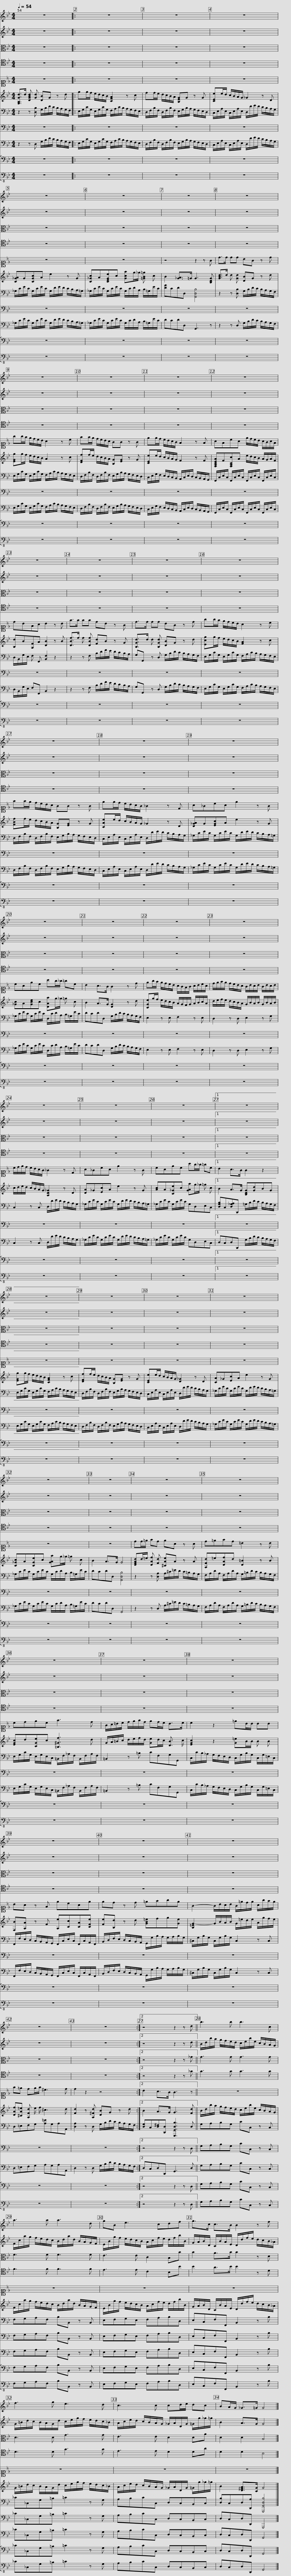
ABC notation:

X:1
%%score 1 2 3 4 5 { 6 | 7 } 8 9 [ 10 11 ]
L:1/8
Q:1/4=54
M:4/4
I:linebreak $
K:Bb
V:1 treble
V:2 treble
V:3 alto
V:4 tenor
V:5 alto1
V:6 treble
V:7 bass
V:8 bass
V:9 bass
V:10 bass
V:11 bass-8
V:1
 z8 |: z8 | z8 |$ z8 | z8 |$ %5
 z8 | z8 | z8 |$ z8 | z8 | %10
 z8 |$ z8 | z8 | z8 |$ z8 | %15
 z8 | z8 |$ z8 | z8 |$ z8 | %20
 z8 |$ z8 | z8 |$ z8 | z8 |$ %25
 z8 |1 z8 | z8 |$ z8 | z8 |$ %30
 z8 | z8 | z8 |$ z8 | z8 |$ %35
 z8 | z8 |$ z8 | z8 | z8 |$ %40
 z8 |$ z8 | z8 :|2$ z4 z2 z d || b3 b b3 c |$ %45
 a3 a a3 d | gB e3 cdf |$ g>c c>B B2 z f | f3 g e3 d |$ c3 c cd/e/ dc | %50
 BA/G/ _G>=G G4 |] %51
V:2
 z8 |: z8 | z8 |$ z8 | z8 |$ %5
 z8 | z8 | z8 |$ z8 | z8 | %10
 z8 |$ z8 | z8 | z8 |$ z8 | %15
 z8 | z8 |$ z8 | z8 |$ z8 | %20
 z8 |$ z8 | z8 |$ z8 | z8 |$ %25
 z8 |1 z8 | z8 |$ z8 | z8 |$ %30
 z8 | z8 | z8 |$ z8 | z8 |$ %35
 z8 | z8 |$ z8 | z8 | z8 |$ %40
 z8 |$ z8 | z8 :|2$ z4 z2 z d || B/d/b/a/ g/f/e/d/ c/e/b/e/ c/B/A/G/ |$ %45
 F/c/a/g/ f/e/d/c/ B/d/a/d/ B/A/G/F/ | E/B/g/f/ e/d/c/B/ A/c/f/e/ d/f/b/B/ |$ G/A/B/D/ C/B/A/E/ D/d/f/e/ d/c/B/_A/ | G/=B/d/c/ B/A/G/d/ c/e/g/f/ e/d/c/_B/ |$ A/c/e/d/ c/B/A/G/ _G/A/D/G/ =G/g/_g/=g/ | %50
 B2 A>G G4 |] %51
V:3
 z8 |: z8 | z8 |$ z8 | z8 |$ %5
 z8 | z8 | z8 |$ z8 | z8 | %10
 z8 |$ z8 | z8 | z8 |$ z8 | %15
 z8 | z8 |$ z8 | z8 |$ z8 | %20
 z8 |$ z8 | z8 |$ z8 | z8 |$ %25
 z8 |1 z8 | z8 |$ z8 | z8 |$ %30
 z8 | z8 | z8 |$ z8 | z8 |$ %35
 z8 | z8 |$ z8 | z8 | z8 |$ %40
 z8 |$ z8 | z8 :|2$ z4 z2 z _G || G3 G G3 G |$ %45
 F3 F F3 F | E3 E C2 B,B |$ B2 A>B B2 z D | D3 D G3 G |$ E3 E D2 DA | %50
 D2 D2 B,4 |] %51
V:4
 z8 |: z8 | z8 |$ z8 | z8 |$ %5
 z8 | z8 | z8 |$ z8 | z8 | %10
 z8 |$ z8 | z8 | z8 |$ z8 | %15
 z8 | z8 |$ z8 | z8 |$ z8 | %20
 z8 |$ z8 | z8 |$ z8 | z8 |$ %25
 z8 |1 z8 | z8 |$ z8 | z8 |$ %30
 z8 | z8 | z8 |$ z8 | z8 |$ %35
 z8 | z8 |$ z8 | z8 | z8 |$ %40
 z8 |$ z8 | z8 :|2$ z4 z2 z _G || G3 G G3 G |$ %45
 F3 F F3 F | E3 E C2 B,B |$ B2 A>B B2 z D | D3 D G3 G |$ E3 E D2 DA | %50
 D2 D2 B,4 |] %51
V:5
 z8 |: z8 | z8 |$ z8 | z8 |$ %5
 z8 | z4 z2 z G | d>d dd BG z d |$ gg/f/ e/d/c/B/ A2 z c | ff/e/ d/c/B/A/ GG z G | %10
 ee/d/ c/B/A/G/ F2 z F |$ AFcA e/d/c/B/ A/G/A/F/ | dBFA B2 z B | f>f ff dB z G |$ d>d dd BG z d | %15
 gg/f/ e/d/c/B/ A2 z c | ff/e/ d/c/B/A/ GG z G |$ ee/d/ c/B/A/G/ _G2 z D | A_GcA e2 z G |$ cAec ag/_g/ =gc | %20
 B2 A>G G2 z d |$ eg/f/ e/d/c/B/ A/G/F/G/ A/B/c/A/ | d/e/f/e/ d/c/B/A/ G/B/A/B/ G/B/A/B/ |$ c/d/e/d/ c/B/A/G/ _G2 z D | A_GcA e2 z G |$ %25
 cAec ag/_g/ =gc |1 B2 A>G G2 z2 | z8 |$ z8 | z8 |$ %30
 z8 | z8 | z8 |$ dd/=e/ fd eA z A | d=efd =B2 z B |$ %35
 cdec f3 d | G/A/=B/c/ d/e/f/d/ ed/c/ B>c |$ c2 z2 =eB/B/ BB | BA z F ecAe | ed z d =efge |$ %40
 G2- G/B/A/B/ G/=e/d/e/ A/g/f/e/ |$ f=e de/f/ ^c3 d | d2 z2 z4 :|2$ B2 A>G G3 z || z8 |$ %45
 z8 | z8 |$ z8 | z8 |$ z8 | %50
 z8 |] %51
V:6
 [G,B,Gd]>d [DGBd] [Gd] [DB]G z d |: gg/f/ e/d/c/B/ [CFA]2 z c | ff/e/ d/c/B/A/ [B,EG]G z G |$ [CEe]e/d/ c/B/A/G/ _G2 z D | [C_GA]G[CGc]A e2 z G |$ %5
 [C_Gc]A[CEGe]c [Gca]g/_g/ [=GB=g] c | B2 [_GA]>=G G3 [B,DG] | [GBd]>d d [Gd] [DB]G z d |$ [EGg]g/f/ e/d/c/B/ A2 z c | [DFf]f/e/ d/c/B/A/ [B,G][EG] z G | %10
 [CEe]e/d/ c/B/A/G/ F2 z F |$ [F,A,CEA]F[F,A,Cc]A e/d/c/B/ A/G/A/F/ | [B,d]B[A,F]A [DB]2 z B | [DBf]>f f [DBf] [Fd]B z G |$ [B,Gd]>d d [B,Gd] [DB]G z d | %15
 [Ecg]g/f/ e/d/c/B/ [FA]2 z c | [FBf]f/e/ d/c/B/A/ [B,G][EG] z G |$ [CAe]e/d/ c/B/A/G/ _G2 z D | [D_GA]G[EGc]A e2 z G |$ [_Gc]A[Gce]c [DAa]g/_g/ =g c | %20
 B2 A>G [DG]2 z d |$ [CGe]g/f/ e/d/c/B/ A/G/F/G/ A/B/c/A/ | d/e/f/e/ d/c/B/A/ G/B/A/B/ G/B/A/B/ |$ c/d/e/d/ c/B/A/G/ [A,D_G]2 z D | [DA]_G[Ec]A e2 z G |$ %25
 [Ac]A[C_Ge]c [GAa]g/_g/ =g c |1 B2 A>G [B,DG][Gd]BG | [EGg]g/f/ e/d/c/B/ [CFA]2 z c |$ [DFf]f/e/ d/c/B/A/ [B,G][EG] z G | [CEe]e/d/ c/B/A/G/ [D_G]2 z D |$ %30
 [CA]_G[Ec]A e2 z G | [C_Gc]A[CGe]c [GAa]g/_g/ =g c | B2 A>G G4 |$ [DFAd]d/=e/ [DAf] [Fd] [^CAe]A z A | [A,Fd]=e[DAf]d [D=B]2 z B |$ %35
 [EGc]d[CGe]c [=B,^Gf]3 d | G/A/=B/c/ d/e/f/d/ [Ge]d/c/ [DB]3/2 c/ |$ [EGc]2 z2 [G=e]B/B/ B B | [F,B][A,A] z F [A,e][Cc][CA][CFe] | [Fe][B,d] z d [GB=e]fg[Ge] |$ %40
 [B,=EG-]2 G/B/A/B/ G/=e/d/e/ A/g/f/e/ |$ [DAf][^CA=e] [A,Fd] e/ f/ ^c3 d | [Fd]2 z [A,^Fd] [DB]G z d :|2$ B2 A>G G3 [Fd] || B/d/b/a/ g/f/e/d/ c/e/b/e/ c/B/A/G/ |$ %45
 F/c/a/g/ f/e/d/c/ B/d/a/d/ B/A/G/F/ | E/B/g/f/ e/d/c/B/ A/c/f/e/ d/f/b/B/ |$ G/A/B/D/ C/B/A/E/ D/d/f/e/ d/c/B/_A/ | G/=B/d/c/ B/A/G/d/ c/e/g/f/ e/d/c/_B/ |$ A/c/e/d/ c/B/A/G/ _G/A/D/G/ =G/g/_g/=g/ | %50
 B2 [D^FA]>[CG] G4 |] %51
V:7
 z2 z [D,B,] G,/B,/D/C/ B,/A,/G,/F,/ |: E,/G,/C/G,/ E,/G,/C/G,/ F,/A,/C/B,/ A,/G,/F,/E,/ | D,/F,/B,/F,/ D,/F,/B,/F,/ E,/G,/B,/A,/ G,/F,/E,/D,/ |$ C,/E,/A,/E,/ C,/E,/A,/E,/ D,/D/E/D/ C/B,/A,/G,/ | _G,/C/E/C/ G,/C/E/C/ G,/D/E/D/ C/B,/A,/=G,/ |$ %5
 _G,/C/E/C/ G,/C/E/C/ G,/C/D/A,/ B,/=G,/E/C/ | [DG]CDD, [G,,D,B,]4 | z2 z [D,B,] G,/B,/D/C/ B,/A,/G,/F,/ |$ E,/G,/C/G,/ E,/G,/C/G,/ F,/A,/C/B,/ A,/G,/F,/E,/ | D,/F,/B,/F,/ D,/F,/B,/F,/ E,/G,/B,/A,/ G,/F,/E,/D,/ | %10
 C,/E,/G,/F,/ E,/D,/C,/B,,/ A,,/C,/E,/D,/ C,/B,,/A,,/G,,/ |$ F,,/C,/E,/C,/ F,,/C,/E,/C,/ F,,/C,/E,/C,/ F,,/C,/E,/C,/ | D,/B,,/G,/E,/ F, F,, [B,,F,]2 z2 | z2 z F, B,/D/F/E/ D/C/B,/A,/ |$ G,G,, z D, G,/B,/D/C/ B,/A,/G,/F,/ | %15
 E,/G,/C/G,/ E,/G,/C/G,/ F,/A,/C/B,/ A,/G,/F,/E,/ | D,/F,/B,/F,/ D,/F,/B,/F,/ E,/G,/B,/A,/ G,/F,/E,/D,/ |$ C,/E,/A,/E,/ C,/E,/A,/E,/ D,/D/E/D/ C/B,/A,/G,/ | _G,/C/E/C/ G,/C/E/C/ G,/D/E/D/ C/B,/A,/=G,/ |$ _G,/C/E/C/ G,/C/E/C/ D,/C/D/A,/ B,/=G,/E/C/ | %20
 DCDD, G,/B,/D/C/ B,/A,/G,/F,/ |$ E,2 z E, F,2 z E, | D,2 z D, E,2 z G, |$ C,2 z C, D,/D/E/D/ C/B,/A,/G,/ | _G,/C/E/C/ G,/C/E/C/ G,/D/E/D/ C/B,/A,/=G,/ |$ %25
 _G,/C/E/C/ G,/C/E/C/ G,D,E,C, |1 [D,G,B,]C,[D,_G,A,]D,, =G,/B,/D/C/ B,/A,/G,/F,/ | E,/G,/C/G,/ E,/G,/C/G,/ F,/A,/C/B,/ A,/G,/F,/E,/ |$ D,/F,/B,/F,/ D,/F,/B,/F,/ E,/G,/B,/A,/ G,/F,/E,/D,/ | C,/E,/A,/E,/ C,/E,/A,/E,/ D,/D/E/D/ C/B,/A,/G,/ |$ %30
 _G,/C/E/C/ G,/C/E/C/ G,/D/E/D/ C/B,/A,/=G,/ | _G,/C/E/C/ G,/C/E/C/ G,/C/D/A,/ B,/=G,/E/C/ | DCDD, [G,,D,B,]4 |$ z2 z [D,A,] A,/^C/=E/D/ C/=B,/A,/G,/ | F,/A,/D/A,/ F,/A,/D/A,/ G,/=B,/D/C/ B,/A,/G,/F,/ |$ %35
 E,/G,/C/G,/ E,/G,/E,/C,/ =B,,/F,/_A,/F,/ B,,/F,/A,/F,/ | =B,,2 z =B, CF,G,G,, |$ C,/C/B,/_A,/ G,/F,/E,/D,/ C,/G,/B,/G,/ C,/G,/=E,/C,/ | F,,/F,/E,/D,/ C,/B,,/A,,/G,,/ F,,/C,/E,/C,/ F,,/C,/A,,/F,,/ | B,,/D,/F,/E,/ D,/C,/B,,/A,,/ G,,/G,/B,/A,/ G,/A,/B,/G,/ |$ %40
 ^C,/G,/B,/G,/ C,/G,/B,/G,/ C,2 z C, |$ D,=E,F,G, [A,=E]G,A,A,, | [D,A,]2 z D, G,/B,/D/C/ B,/A,/G,/F,/ :|2$ [D,G,]C,[D,^F,][D,,D,] [G,,,G,,D,B,]3 D, || G,A,B,G, CC, z C, |$ %45
 F,G,A,F, B,B,, z B,, | E,F,G,E, F,A,B,D, |$ E,C,F,F,, B,,2 z B, | _C_C,G,=B, =C2 z G, |$ A,B,CC, D,C,B,,C, | %50
 [D,B,]C,D,[D,,A,] [G,,,G,,D,B,]4 |] %51
V:8
 z8 |: z8 | z8 |$ z8 | z8 |$ %5
 z8 | z8 | z8 |$ z8 | z8 | %10
 z8 |$ z8 | z8 | z8 |$ z8 | %15
 z8 | z8 |$ z8 | z8 |$ z8 | %20
 z8 |$ z8 | z8 |$ z8 | z8 |$ %25
 z8 |1 z8 | z8 |$ z8 | z8 |$ %30
 z8 | z8 | z8 |$ z8 | z8 |$ %35
 z8 | z8 |$ z8 | z8 | z8 |$ %40
 z8 |$ z8 | z8 :|2$ z4 z2 z D, || G,A,B,G, CC, z C, |$ %45
 F,G,A,F, B,B,, z B,, | E,F,G,E, F,A,B,D, |$ E,C,F,F,, B,,2 z B, | _C_C,G,=B, =C2 z G, |$ A,B,CC, D,C,B,,C, | %50
 D,C,D,D,, G,,,4 |] %51
V:9
 z2 z D, G,/B,/D/C/ B,/A,/G,/F,/ |: E,/G,/C/G,/ E,/G,/C/G,/ F,/A,/C/B,/ A,/G,/F,/E,/ | D,/F,/B,/F,/ D,/F,/B,/F,/ E,/G,/B,/A,/ G,/F,/E,/D,/ |$ C,/E,/A,/E,/ C,/E,/A,/E,/ D,/D/E/D/ C/B,/A,/G,/ | _G,/C/E/C/ G,/C/E/C/ G,/D/E/D/ C/B,/A,/=G,/ |$ %5
 _G,/C/E/C/ G,/C/E/C/ G,/C/D/A,/ B,/=G,/E/C/ | DCDD, G,,3 z | z2 z D, G,/B,/D/C/ B,/A,/G,/F,/ |$ E,/G,/C/G,/ E,/G,/C/G,/ F,/A,/C/B,/ A,/G,/F,/E,/ | D,/F,/B,/F,/ D,/F,/B,/F,/ E,/G,/B,/A,/ G,/F,/E,/D,/ | %10
 C,/E,/G,/F,/ E,/D,/C,/B,,/ A,,/C,/E,/D,/ C,/B,,/A,,/G,,/ |$ F,,/C,/E,/C,/ F,,/C,/E,/C,/ F,,/C,/E,/C,/ F,,/C,/E,/C,/ | D,/B,,/G,/E,/ F,F,, B,,2 z2 | z2 z F, B,/D/F/E/ D/C/B,/A,/ |$ G,G,, z D, G,/B,/D/C/ B,/A,/G,/F,/ | %15
 E,/G,/C/G,/ E,/G,/C/G,/ F,/A,/C/B,/ A,/G,/F,/E,/ | D,/F,/B,/F,/ D,/F,/B,/F,/ E,/G,/B,/A,/ G,/F,/E,/D,/ |$ C,/E,/A,/E,/ C,/E,/A,/E,/ D,/D/E/D/ C/B,/A,/G,/ | _G,/C/E/C/ G,/C/E/C/ G,/D/E/D/ C/B,/A,/=G,/ |$ _G,/C/E/C/ G,/C/E/C/ D,/C/D/A,/ B,/=G,/E/C/ | %20
 DCDD, G,/B,/D/C/ B,/A,/G,/F,/ |$ E,2 z E, F,2 z E, | D,2 z D, E,2 z G, |$ C,2 z C, D,/D/E/D/ C/B,/A,/G,/ | _G,/C/E/C/ G,/C/E/C/ G,/D/E/D/ C/B,/A,/=G,/ |$ %25
 _G,/C/E/C/ G,/C/E/C/ G,D,E,C, |1 D,C,D,D,, G,/B,/D/C/ B,/A,/G,/F,/ | E,/G,/C/G,/ E,/G,/C/G,/ F,/A,/C/B,/ A,/G,/F,/E,/ |$ D,/F,/B,/F,/ D,/F,/B,/F,/ E,/G,/B,/A,/ G,/F,/E,/D,/ | C,/E,/A,/E,/ C,/E,/A,/E,/ D,/D/E/D/ C/B,/A,/G,/ |$ %30
 _G,/C/E/C/ G,/C/E/C/ G,/D/E/D/ C/B,/A,/=G,/ | _G,/C/E/C/ G,/C/E/C/ G,/C/D/A,/ B,/=G,/E/C/ | DCDD, G,,4 |$ z2 z D, A,/^C/=E/D/ C/=B,/A,/G,/ | F,/A,/D/A,/ F,/A,/D/A,/ G,/=B,/D/C/ B,/A,/G,/F,/ |$ %35
 E,/G,/C/G,/ E,/G,/E,/C,/ =B,,/F,/_A,/F,/ B,,/F,/A,/F,/ | =B,,2 z =B, CF,G,G,, |$ C,/C/B,/_A,/ G,/F,/E,/D,/ C,/G,/B,/G,/ C,/G,/=E,/C,/ | F,,/F,/E,/D,/ C,/B,,/A,,/G,,/ F,,/C,/E,/C,/ F,,/C,/A,,/F,,/ | B,,/D,/F,/E,/ D,/C,/B,,/A,,/ G,,/G,/B,/A,/ G,/A,/B,/G,/ |$ %40
 ^C,/G,/B,/G,/ C,/G,/B,/G,/ C,2 z C, |$ D,=E,F,G, A,G,A,A,, | D,2 z D, G,/B,/D/C/ B,/A,/G,/F,/ :|2$ D,C,D,D,, G,,3 D, || G,A,B,G, CC, z C, |$ %45
 F,G,A,F, B,B,, z B,, | E,F,G,E, F,A,B,D, |$ E,C,F,F,, B,,2 z B, | _C_C,G,=B, =C2 z G, |$ A,B,CC, D,C,B,,C, | %50
 D,C,D,D,, G,,4 |] %51
V:10
 z8 |: z8 | z8 |$ z8 | z8 |$ %5
 z8 | z8 | z8 |$ z8 | z8 | %10
 z8 |$ z8 | z8 | z8 |$ z8 | %15
 z8 | z8 |$ z8 | z8 |$ z8 | %20
 z8 |$ z8 | z8 |$ z8 | z8 |$ %25
 z8 |1 z8 | z8 |$ z8 | z8 |$ %30
 z8 | z8 | z8 |$ z8 | z8 |$ %35
 z8 | z8 |$ z8 | z8 | z8 |$ %40
 z8 |$ z8 | z8 :|2$ z4 z2 z D, || G,A,B,G, CC, z C, |$ %45
 F,G,A,F, B,B,, z B,, | E,F,G,E, F,A,B,D, |$ E,C,F,F,, B,,2 z B, | _C_C,G,=B, =C2 z G, |$ A,B,CC, D,C,B,,C, | %50
 D,C,D,D,, G,,4 |] %51
V:11
 z8 |: z8 | z8 |$ z8 | z8 |$ %5
 z8 | z8 | z8 |$ z8 | z8 | %10
 z8 |$ z8 | z8 | z8 |$ z8 | %15
 z8 | z8 |$ z8 | z8 |$ z8 | %20
 z8 |$ z8 | z8 |$ z8 | z8 |$ %25
 z8 |1 z8 | z8 |$ z8 | z8 |$ %30
 z8 | z8 | z8 |$ z8 | z8 |$ %35
 z8 | z8 |$ z8 | z8 | z8 |$ %40
 z8 |$ z8 | z8 :|2$ z4 z2 z D, || G,A,B,G, CC, z C, |$ %45
 F,G,A,F, B,B,, z B,, | E,F,G,E, F,A,B,D, |$ E,C,F,F,, B,,2 z B, | _C_C,G,=B, =C2 z G, |$ A,B,CC, D,C,B,,C, | %50
 D,C,D,D,, G,,4 |] %51
